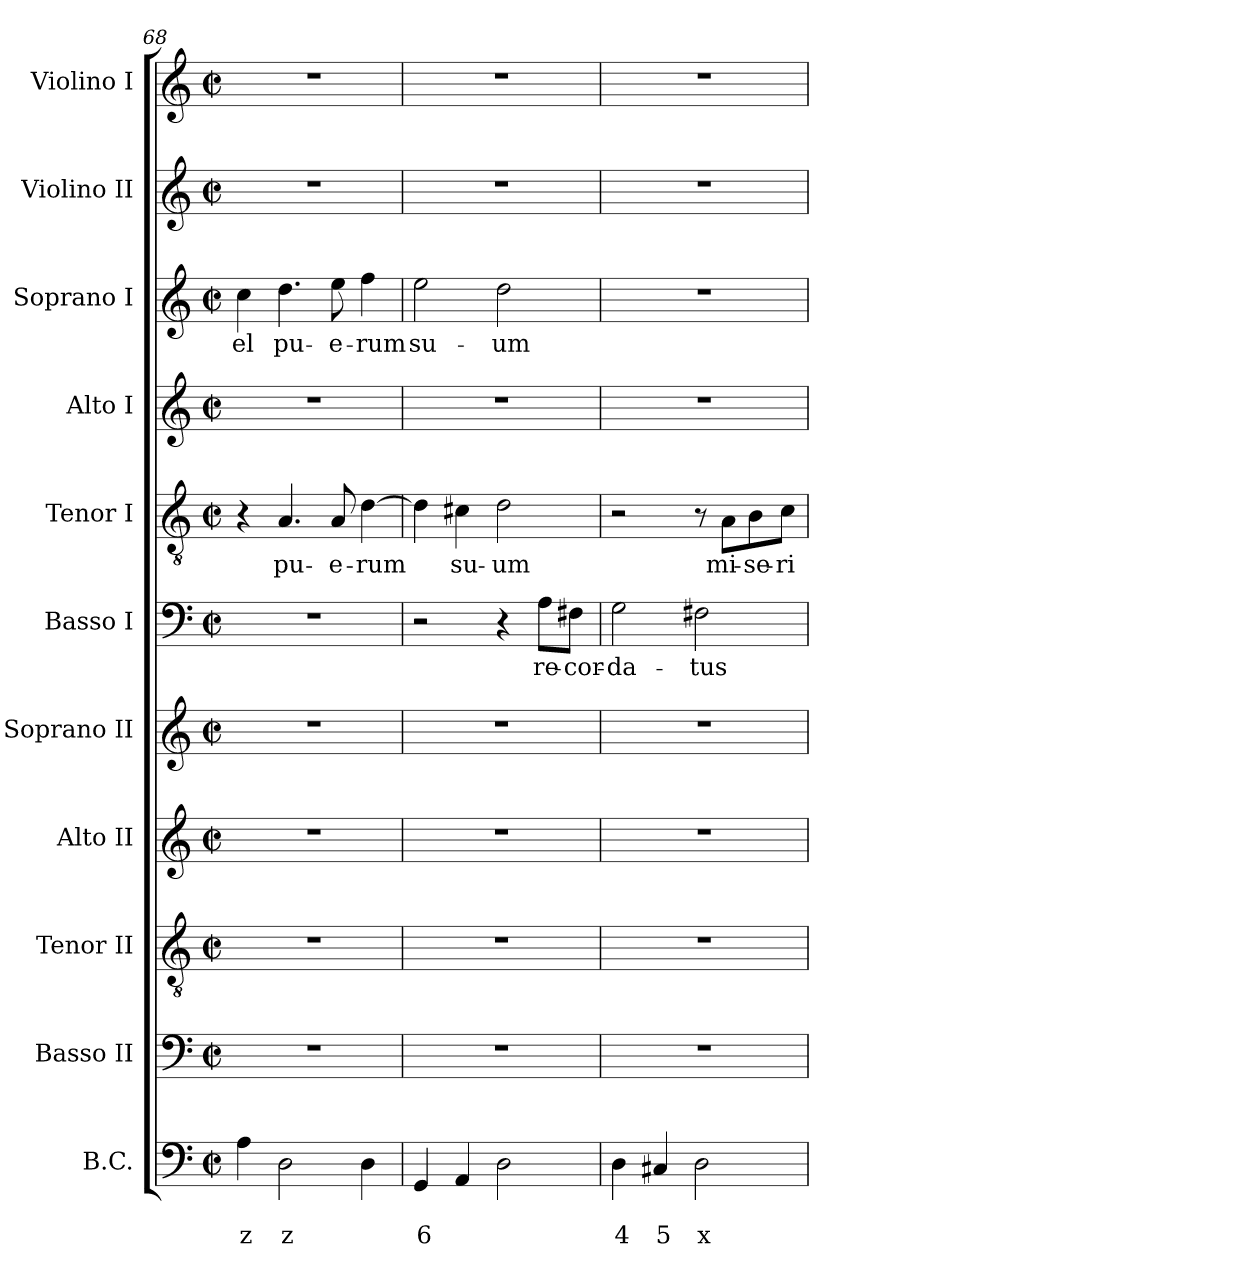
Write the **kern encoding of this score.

**kern	**text	**text	**kern	**kern	**kern	**kern	**kern	**text	**kern	**text	**kern	**kern	**text	**kern	**kern
*part11	*part11	*part11	*part10	*part9	*part8	*part7	*part6	*part6	*part5	*part5	*part4	*part3	*part3	*part2	*part1
*staff11	*staff11	*staff11	*staff10	*staff9	*staff8	*staff7	*staff6	*staff6	*staff5	*staff5	*staff4	*staff3	*staff3	*staff2	*staff1
*I"B.C.	*	*	*I"Basso II	*I"Tenor II	*I"Alto II	*I"Soprano II	*I"Basso I	*	*I"Tenor I	*	*I"Alto I	*I"Soprano I	*	*I"Violino II	*I"Violino I
*I'BC	*	*	*I'B 2	*I'T 2	*I'A 2	*I'S 2	*I'B 1	*	*I'T 1	*	*I'A 1	*I'S 1	*	*I'Vln. II	*I'Vln. I
*clefF4	*	*	*clefF4	*clefGv2	*clefG2	*clefG2	*clefF4	*	*clefGv2	*	*clefG2	*clefG2	*	*clefG2	*clefG2
*k[]	*	*	*k[]	*k[]	*k[]	*k[]	*k[]	*	*k[]	*	*k[]	*k[]	*	*k[]	*k[]
*C:	*	*	*C:	*C:	*C:	*C:	*C:	*	*C:	*	*C:	*C:	*	*C:	*C:
*M2/2	*	*	*M2/2	*M2/2	*M2/2	*M2/2	*M2/2	*	*M2/2	*	*M2/2	*M2/2	*	*M2/2	*M2/2
*met(c|)	*	*	*met(c|)	*met(c|)	*met(c|)	*met(c|)	*met(c|)	*	*met(c|)	*	*met(c|)	*met(c|)	*	*met(c|)	*met(c|)
=68	=68	=68	=68	=68	=68	=68	=68	=68	=68	=68	=68	=68	=68	=68	=68
!	!	!LO:LY:b	!	!	!	!	!	!	!	!	!	!	!	!	!
!	!	!	!	!	!	!	!	!	!	!	!	!	!LO:LY:b	!	!
4A\	.	z	1r	1r	1r	1r	1r	.	4r	.	1r	4cc\	-el	1r	1r
!	!	!LO:LY:b	!	!	!	!	!	!	!	!	!	!	!	!	!
!	!	!	!	!	!	!	!	!	!	!LO:LY:b	!	!	!	!	!
!	!	!	!	!	!	!	!	!	!	!	!	!	!LO:LY:b	!	!
2D\	.	z	.	.	.	.	.	.	4.A/	pu-	.	4.dd\	pu-	.	.
!	!	!	!	!	!	!	!	!	!	!LO:LY:b	!	!	!	!	!
!	!	!	!	!	!	!	!	!	!	!	!	!	!LO:LY:b	!	!
.	.	.	.	.	.	.	.	.	8A/	-e-	.	8ee\	-e-	.	.
!	!	!	!	!	!	!	!	!	!	!LO:LY:b	!	!	!	!	!
!	!	!	!	!	!	!	!	!	!	!	!	!	!LO:LY:b	!	!
4D\	.	.	.	.	.	.	.	.	[4d\	-rum	.	4ff\	-rum	.	.
=69	=69	=69	=69	=69	=69	=69	=69	=69	=69	=69	=69	=69	=69	=69	=69
!	!	!LO:LY:b	!	!	!	!	!	!	!	!	!	!	!	!	!
!	!	!	!	!	!	!	!	!	!	!	!	!	!LO:LY:b	!	!
4GG/	.	6	1r	1r	1r	1r	2r	.	4d\]	.	1r	2ee\	su-	1r	1r
!	!	!	!	!	!	!	!	!	!	!LO:LY:b	!	!	!	!	!
4AA/	.	.	.	.	.	.	.	.	4c#X\	su-	.	.	.	.	.
!	!	!	!	!	!	!	!	!	!	!LO:LY:b	!	!	!	!	!
!	!	!	!	!	!	!	!	!	!	!	!	!	!LO:LY:b	!	!
2D\	.	.	.	.	.	.	4r	.	2d\	-um	.	2dd\	-um	.	.
!	!	!	!	!	!	!	!	!LO:LY:b	!	!	!	!	!	!	!
.	.	.	.	.	.	.	8A\L	re-	.	.	.	.	.	.	.
!	!	!	!	!	!	!	!	!LO:LY:b	!	!	!	!	!	!	!
.	.	.	.	.	.	.	8F#X\J	-cor-	.	.	.	.	.	.	.
=70	=70	=70	=70	=70	=70	=70	=70	=70	=70	=70	=70	=70	=70	=70	=70
!	!	!LO:LY:b	!	!	!	!	!	!	!	!	!	!	!	!	!
!	!	!	!	!	!	!	!	!LO:LY:b	!	!	!	!	!	!	!
4D\	.	4	1r	1r	1r	1r	2G\	-da-	2r	.	1r	1r	.	1r	1r
!	!	!LO:LY:b	!	!	!	!	!	!	!	!	!	!	!	!	!
4C#X/	.	5	.	.	.	.	.	.	.	.	.	.	.	.	.
!	!	!LO:LY:b	!	!	!	!	!	!	!	!	!	!	!	!	!
!	!	!	!	!	!	!	!	!LO:LY:b	!	!	!	!	!	!	!
2D\	.	x	.	.	.	.	2F#X\	-tus	8r	.	.	.	.	.	.
!	!	!	!	!	!	!	!	!	!	!LO:LY:b	!	!	!	!	!
.	.	.	.	.	.	.	.	.	8A\L	mi-	.	.	.	.	.
!	!	!	!	!	!	!	!	!	!	!LO:LY:b	!	!	!	!	!
.	.	.	.	.	.	.	.	.	8B\	-se-	.	.	.	.	.
!	!	!	!	!	!	!	!	!	!	!LO:LY:b	!	!	!	!	!
.	.	.	.	.	.	.	.	.	8c\J	-ri-	.	.	.	.	.
=	=	=	=	=	=	=	=	=	=	=	=	=	=	=	=
*-	*-	*-	*-	*-	*-	*-	*-	*-	*-	*-	*-	*-	*-	*-	*-
